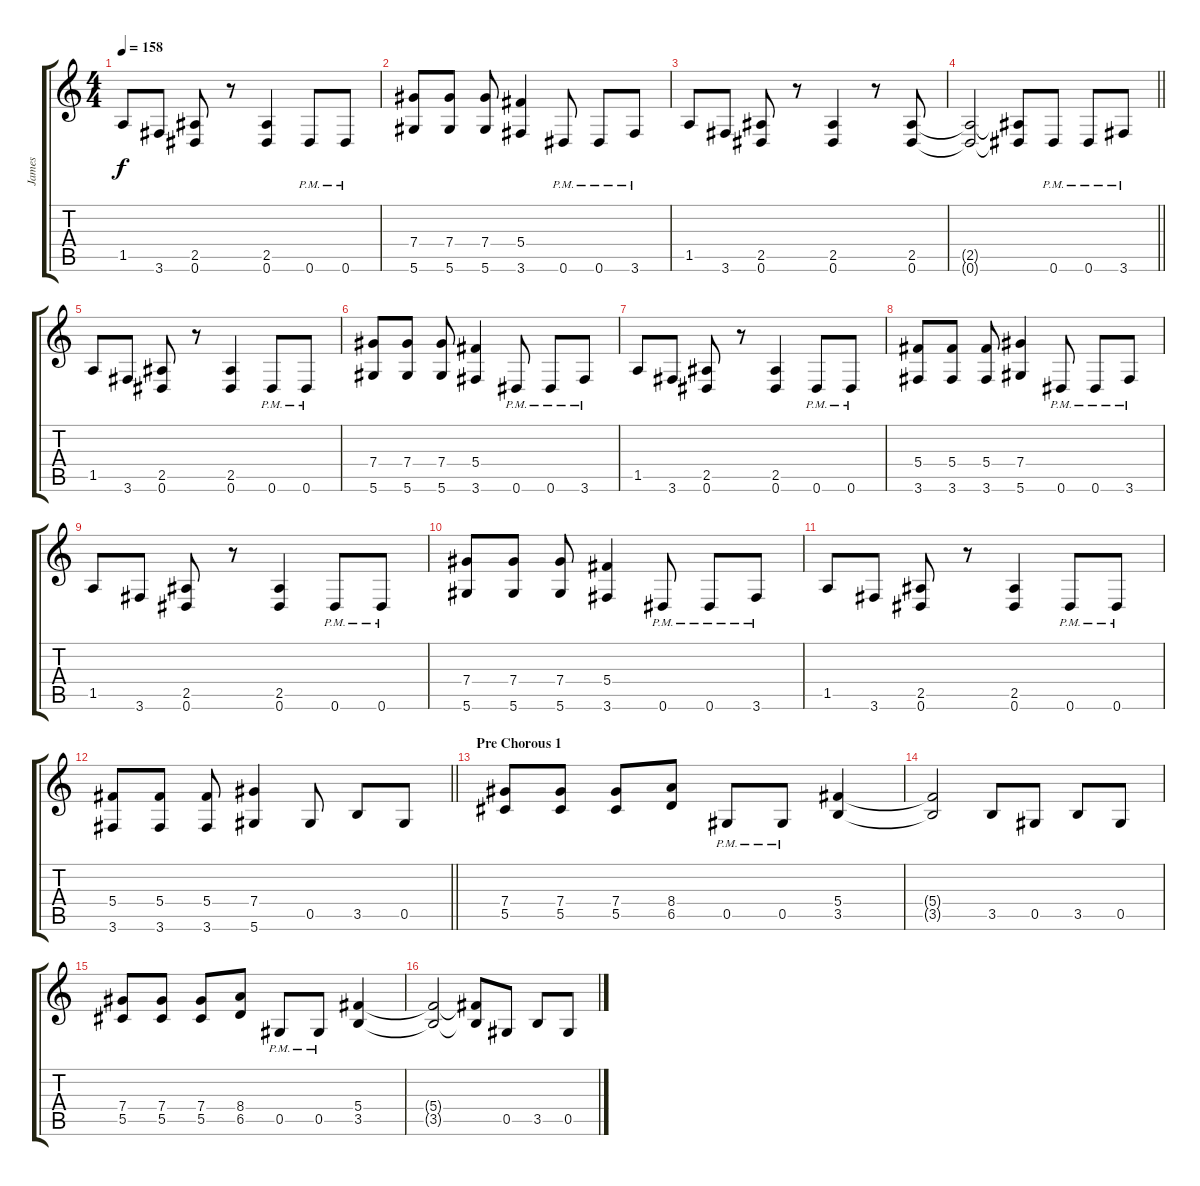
\track ("James" "James") {instrument distortionguitar}
\staff {score tabs}
\tuning (Eb4 Bb3 Gb3 Db3 Ab2 Eb2) {hide}
\ts (4 4)
\tempo 158
\clef g2
\ks c
1.5.8{dy f} 3.6.8 (2.5 0.6).8 r.8 (2.5 0.6).4 0.6{pm}.8 0.6{pm}.8 |
(7.4 5.6).8 (7.4 5.6).8 (7.4 5.6).8 (5.4 3.6).4 0.6{pm}.8 0.6{pm}.8 3.6{pm}.8 |
1.5.8 3.6.8 (2.5 0.6).8 r.8 (2.5 0.6).4 r.8 (2.5 0.6).8 |
\barLineRight lightlight
(2.5{t} 0.6{t}).2 (2.5{t} 0.6{t}).8 0.6{pm}.8 0.6{pm}.8 3.6{pm}.8 |
\section ("" "")
1.5.8 3.6.8 (2.5 0.6).8 r.8 (2.5 0.6).4 0.6{pm}.8 0.6{pm}.8 |
(7.4 5.6).8 (7.4 5.6).8 (7.4 5.6).8 (5.4 3.6).4 0.6{pm}.8 0.6{pm}.8 3.6{pm}.8 |
1.5.8 3.6.8 (2.5 0.6).8 r.8 (2.5 0.6).4 0.6{pm}.8 0.6{pm}.8 |
(5.4 3.6).8 (5.4 3.6).8 (5.4 3.6).8 (7.4 5.6).4 0.6{pm}.8 0.6{pm}.8 3.6{pm}.8 |
1.5.8 3.6.8 (2.5 0.6).8 r.8 (2.5 0.6).4 0.6{pm}.8 0.6{pm}.8 |
(7.4 5.6).8 (7.4 5.6).8 (7.4 5.6).8 (5.4 3.6).4 0.6{pm}.8 0.6{pm}.8 3.6{pm}.8 |
1.5.8 3.6.8 (2.5 0.6).8 r.8 (2.5 0.6).4 0.6{pm}.8 0.6{pm}.8 |
\barLineRight lightlight
(5.4 3.6).8 (5.4 3.6).8 (5.4 3.6).8 (7.4 5.6).4 0.5.8 3.5.8 0.5.8 |
\section ("" "Pre Chorous 1")
(7.4 5.5).8 (7.4 5.5).8 (7.4 5.5).8 (8.4 6.5).8 0.5{pm}.8 0.5{pm}.8 (5.4 3.5).4 |
(5.4{t} 3.5{t}).2 3.5.8 0.5.8 3.5.8 0.5.8 |
(7.4 5.5).8 (7.4 5.5).8 (7.4 5.5).8 (8.4 6.5).8 0.5{pm}.8 0.5{pm}.8 (5.4 3.5).4 |
(5.4{t} 3.5{t}).2 (5.4{t} 3.5{t}).8 0.5.8 3.5.8 0.5.8
